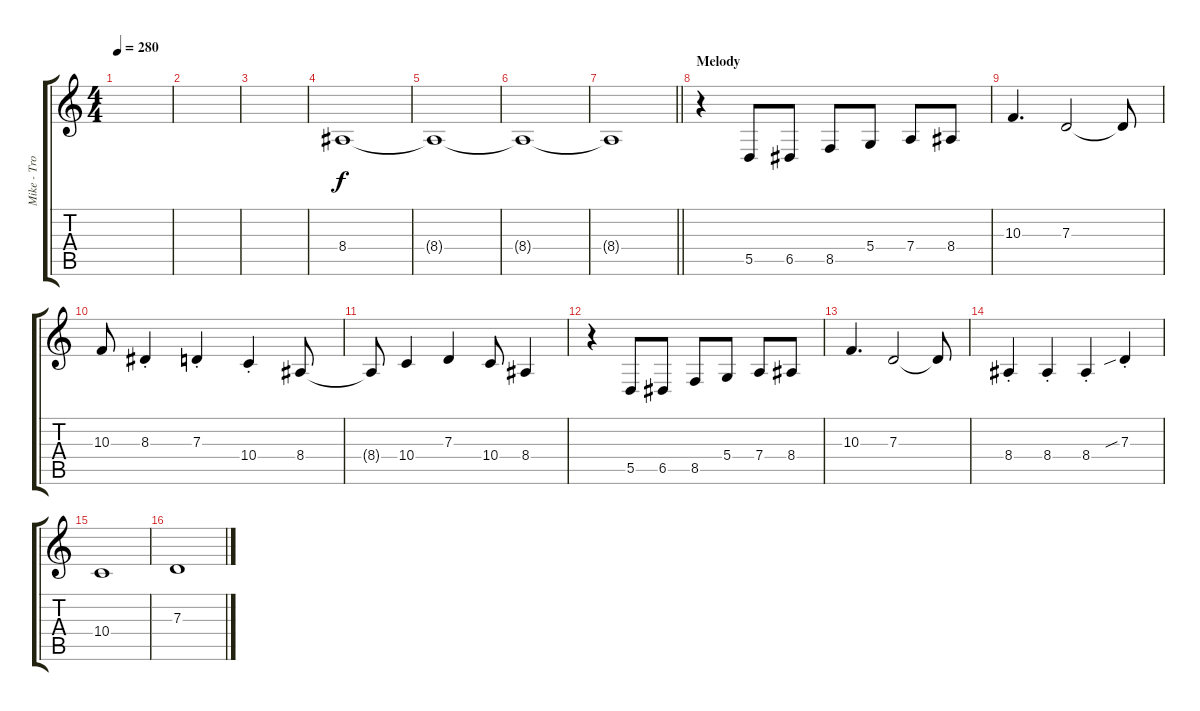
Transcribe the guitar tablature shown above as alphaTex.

\track ("Mike - Trombone" "Mike - Tro") {instrument trombone}
\staff {score tabs}
\tuning (E4 B3 G3 D3 A2 E2) {hide}
\ts (4 4)
\tempo 280
\clef g2
\ks c
|
|
|
8.4.1{volume 12} |
8.4{t}.1 |
8.4{t}.1 |
\barLineRight lightlight
8.4{t}.1 |
\section ("" "Melody")
r.4 5.5.8 6.5.8 8.5.8 5.4.8 7.4.8 8.4.8 |
10.3.4{d} 7.3.2 7.3{t}.8 |
10.3.8 8.3{st}.4 7.3{st}.4 10.4{st}.4 8.4.8 |
8.4{t}.8 10.4.4 7.3.4 10.4.8 8.4.4 |
r.4 5.5.8 6.5.8 8.5.8 5.4.8 7.4.8 8.4.8 |
10.3.4{d} 7.3.2 7.3{t}.8 |
8.4{st}.4 8.4{st}.4 8.4{st}.4 7.3{sib st}.4 |
10.4.1 |
7.3.1
